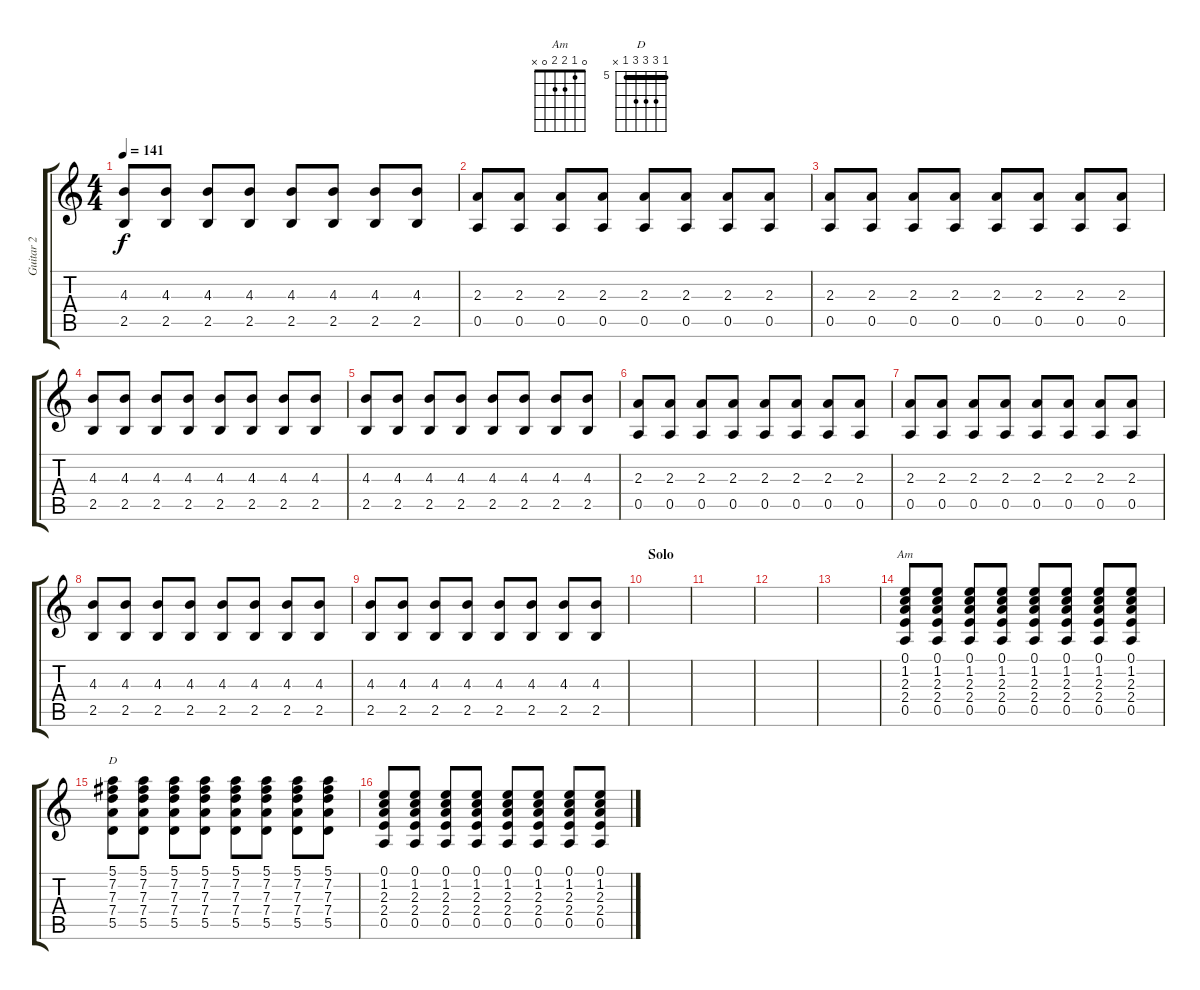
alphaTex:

\track ("Guitar 2" "Guitar 2") {instrument electricguitarclean}
\staff {score tabs}
\tuning (E4 B3 G3 D3 A2 E2) {hide}
\chord ("Am" 0 1 2 2 0 x)
\chord ("D" 5 7 7 7 5 x) {firstfret 5 barre 5}
\ts (4 4)
\tempo 141
\clef g2
\ks c
(4.3 2.5).8{dy f} (4.3 2.5).8 (4.3 2.5).8 (4.3 2.5).8 (4.3 2.5).8 (4.3 2.5).8 (4.3 2.5).8 (4.3 2.5).8 |
(2.3 0.5).8 (2.3 0.5).8 (2.3 0.5).8 (2.3 0.5).8 (2.3 0.5).8 (2.3 0.5).8 (2.3 0.5).8 (2.3 0.5).8 |
(2.3 0.5).8 (2.3 0.5).8 (2.3 0.5).8 (2.3 0.5).8 (2.3 0.5).8 (2.3 0.5).8 (2.3 0.5).8 (2.3 0.5).8 |
(4.3 2.5).8 (4.3 2.5).8 (4.3 2.5).8 (4.3 2.5).8 (4.3 2.5).8 (4.3 2.5).8 (4.3 2.5).8 (4.3 2.5).8 |
(4.3 2.5).8 (4.3 2.5).8 (4.3 2.5).8 (4.3 2.5).8 (4.3 2.5).8 (4.3 2.5).8 (4.3 2.5).8 (4.3 2.5).8 |
(2.3 0.5).8 (2.3 0.5).8 (2.3 0.5).8 (2.3 0.5).8 (2.3 0.5).8 (2.3 0.5).8 (2.3 0.5).8 (2.3 0.5).8 |
(2.3 0.5).8 (2.3 0.5).8 (2.3 0.5).8 (2.3 0.5).8 (2.3 0.5).8 (2.3 0.5).8 (2.3 0.5).8 (2.3 0.5).8 |
(4.3 2.5).8 (4.3 2.5).8 (4.3 2.5).8 (4.3 2.5).8 (4.3 2.5).8 (4.3 2.5).8 (4.3 2.5).8 (4.3 2.5).8 |
(4.3 2.5).8 (4.3 2.5).8 (4.3 2.5).8 (4.3 2.5).8 (4.3 2.5).8 (4.3 2.5).8 (4.3 2.5).8 (4.3 2.5).8 |
\section ("" "Solo")
|
|
|
|
(0.1 1.2 2.3 2.4 0.5).8{ch "Am" volume 10} (0.1 1.2 2.3 2.4 0.5).8 (0.1 1.2 2.3 2.4 0.5).8 (0.1 1.2 2.3 2.4 0.5).8 (0.1 1.2 2.3 2.4 0.5).8 (0.1 1.2 2.3 2.4 0.5).8 (0.1 1.2 2.3 2.4 0.5).8 (0.1 1.2 2.3 2.4 0.5).8 |
(5.1 7.2 7.3 7.4 5.5).8{ch "D"} (5.1 7.2 7.3 7.4 5.5).8 (5.1 7.2 7.3 7.4 5.5).8 (5.1 7.2 7.3 7.4 5.5).8 (5.1 7.2 7.3 7.4 5.5).8 (5.1 7.2 7.3 7.4 5.5).8 (5.1 7.2 7.3 7.4 5.5).8 (5.1 7.2 7.3 7.4 5.5).8 |
(0.1 1.2 2.3 2.4 0.5).8 (0.1 1.2 2.3 2.4 0.5).8 (0.1 1.2 2.3 2.4 0.5).8 (0.1 1.2 2.3 2.4 0.5).8 (0.1 1.2 2.3 2.4 0.5).8 (0.1 1.2 2.3 2.4 0.5).8 (0.1 1.2 2.3 2.4 0.5).8 (0.1 1.2 2.3 2.4 0.5).8
